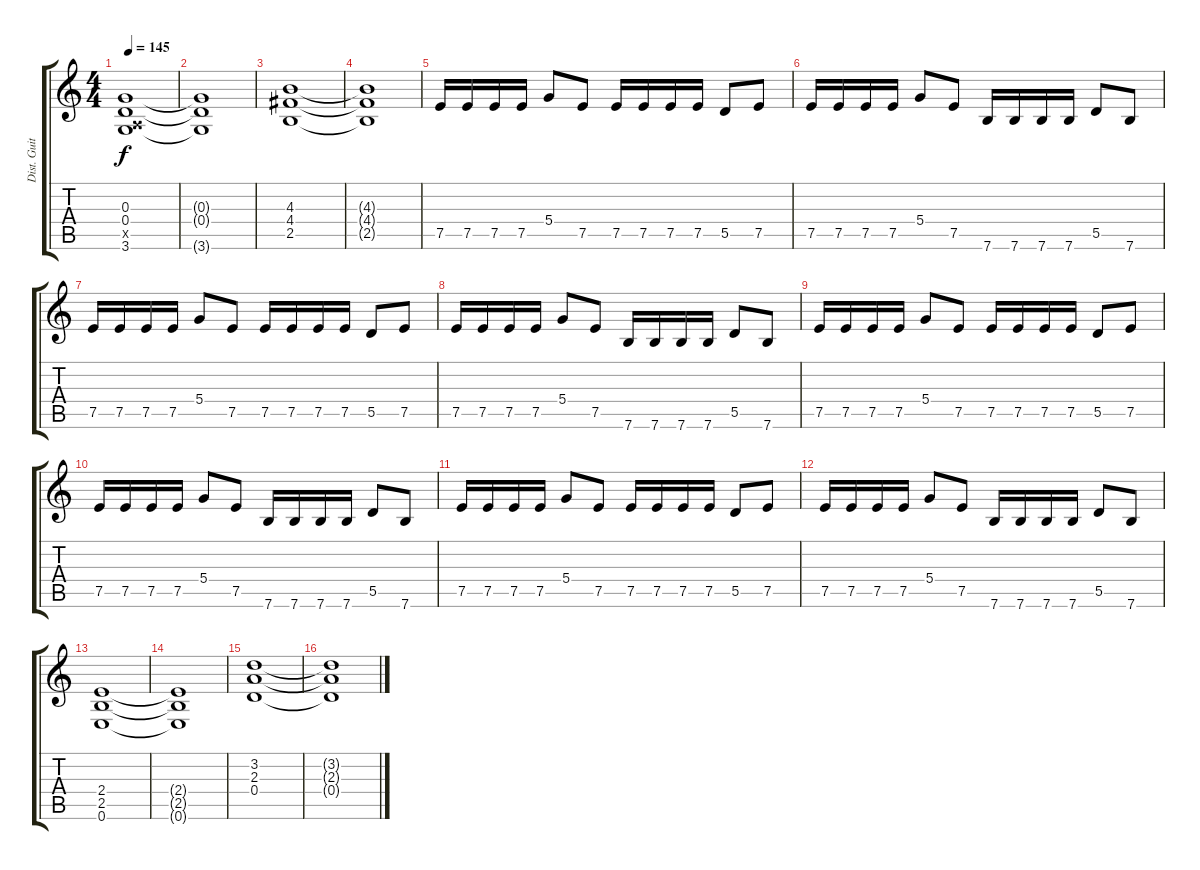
\track ("Dist. Guitar 2" "Dist. Guit") {instrument overdrivenguitar}
\staff {score tabs}
\tuning (E4 B3 G3 D3 A2 E2) {hide}
\ts (4 4)
\tempo 145
\clef g2
\ks c
(0.3 0.4 0.5{x} 3.6).1{dy f} |
(0.3{t} 0.4{t} 3.6{t}).1 |
(4.3 4.4 2.5).1 |
(4.3{t} 4.4{t} 2.5{t}).1 |
7.5.16 7.5.16 7.5.16 7.5.16 5.4.8 7.5.8 7.5.16 7.5.16 7.5.16 7.5.16 5.5.8 7.5.8 |
7.5.16 7.5.16 7.5.16 7.5.16 5.4.8 7.5.8 7.6.16 7.6.16 7.6.16 7.6.16 5.5.8 7.6.8 |
7.5.16 7.5.16 7.5.16 7.5.16 5.4.8 7.5.8 7.5.16 7.5.16 7.5.16 7.5.16 5.5.8 7.5.8 |
7.5.16 7.5.16 7.5.16 7.5.16 5.4.8 7.5.8 7.6.16 7.6.16 7.6.16 7.6.16 5.5.8 7.6.8 |
7.5.16 7.5.16 7.5.16 7.5.16 5.4.8 7.5.8 7.5.16 7.5.16 7.5.16 7.5.16 5.5.8 7.5.8 |
7.5.16 7.5.16 7.5.16 7.5.16 5.4.8 7.5.8 7.6.16 7.6.16 7.6.16 7.6.16 5.5.8 7.6.8 |
7.5.16 7.5.16 7.5.16 7.5.16 5.4.8 7.5.8 7.5.16 7.5.16 7.5.16 7.5.16 5.5.8 7.5.8 |
7.5.16 7.5.16 7.5.16 7.5.16 5.4.8 7.5.8 7.6.16 7.6.16 7.6.16 7.6.16 5.5.8 7.6.8 |
(2.4 2.5 0.6).1 |
(2.4{t} 2.5{t} 0.6{t}).1 |
(3.2 2.3 0.4).1 |
(3.2{t} 2.3{t} 0.4{t}).1
